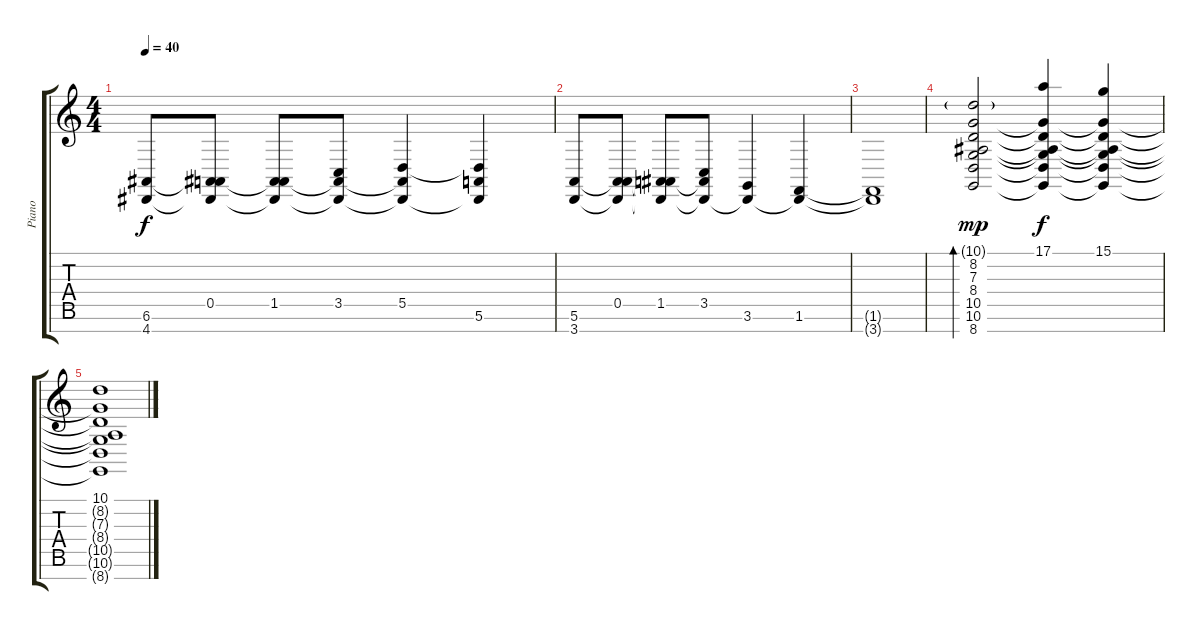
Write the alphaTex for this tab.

\track ("Piano" "Piano") {instrument acousticgrandpiano}
\staff {score tabs}
\tuning (E4 B3 G3 D3 A2 E2 B1) {hide}
\ts (4 4)
\tempo 40
\clef g2
\ks c
(6.6 4.7).8{dy f} (0.5 6.6{t} 4.7{t}).8 (1.5 6.6{t} 4.7{t}).8 (3.5 6.6{t} 4.7{t}).8 (5.5 6.6{t} 4.7{t}).4 (5.5{t} 5.6 4.7{t}).4 |
(5.6 3.7).8 (0.5 5.6{t} 3.7{t}).8 (1.5 5.6{t} 3.7{t}).8 (3.5 5.6{t} 3.7{t}).8 (3.6 3.7{t}).4 (1.6 3.7{t}).4 |
(1.6{t} 3.7{t}).1 |
(10.1{g} 8.2 7.3 8.4 10.5 10.6 8.7).2{bd 480 dy mp} (17.1 8.2{t} 7.3{t} 8.4{t} 10.5{t} 10.6{t} 8.7{t}).4{dy f} (15.1 8.2{t} 7.3{t} 8.4{t} 10.5{t} 10.6{t} 8.7{t}).4 |
(10.1 8.2{t} 7.3{t} 8.4{t} 10.5{t} 10.6{t} 8.7{t}).1
